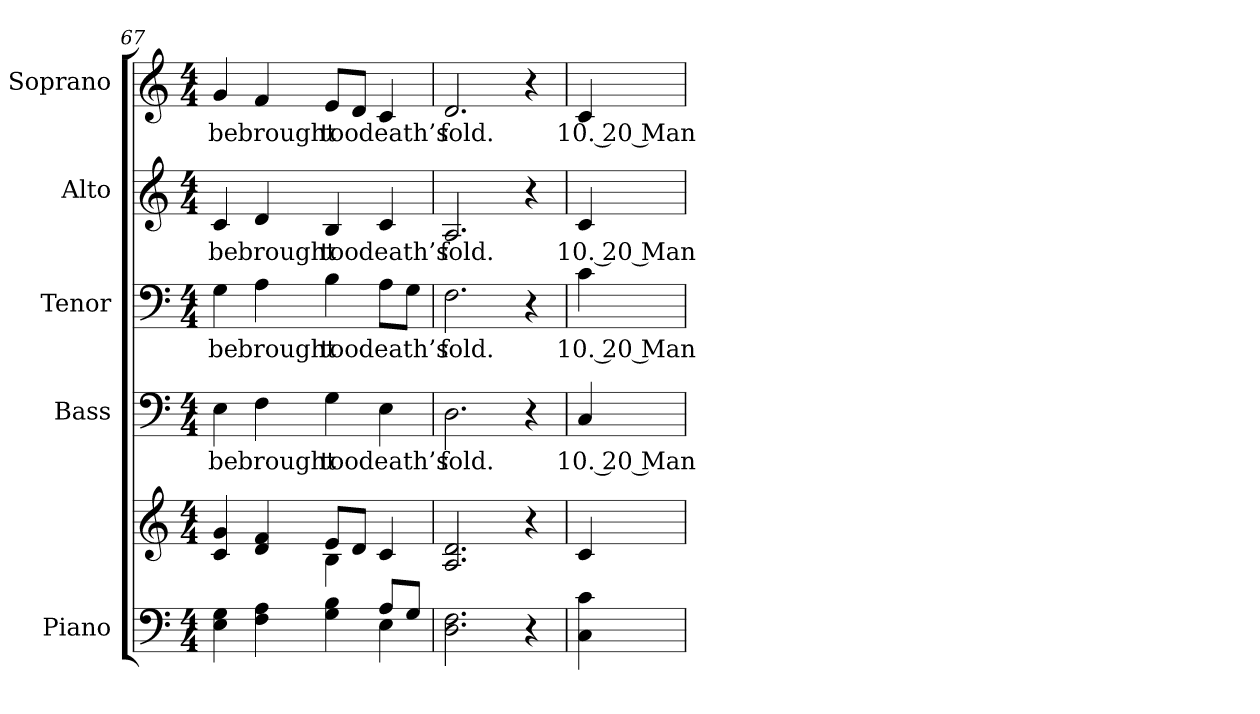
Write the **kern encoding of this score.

**kern	**kern	**kern	**text	**kern	**text	**kern	**text	**kern	**text
*part5	*part5	*part4	*part4	*part3	*part3	*part2	*part2	*part1	*part1
*staff6	*staff5	*staff4	*staff4	*staff3	*staff3	*staff2	*staff2	*staff1	*staff1
*I"Piano	*	*I"Bass	*	*I"Tenor	*	*I"Alto	*	*I"Soprano	*
*I'Pno.	*	*I'B.	*	*I'T.	*	*I'A.	*	*I'S.	*
*clefF4	*clefG2	*clefF4	*	*clefF4	*	*clefG2	*	*clefG2	*
*k[]	*k[]	*k[]	*	*k[]	*	*k[]	*	*k[]	*
*C:	*C:	*C:	*	*C:	*	*C:	*	*C:	*
*M4/4	*M4/4	*M4/4	*	*M4/4	*	*M4/4	*	*M4/4	*
=67	=67	=67	=67	=67	=67	=67	=67	=67	=67
*^	*^	*	*	*	*	*	*	*	*
!	!	!	!	!	!LO:LY:b:color=#000000	!	!	!	!	!	!
!	!	!	!	!	!	!	!LO:LY:b:color=#000000	!	!	!	!
!	!	!	!	!	!	!	!	!	!LO:LY:b:color=#000000	!	!
!	!	!	!	!	!	!	!	!	!	!	!LO:LY:b:color=#000000
4Ei\ 4Gi	2ryy	4ci/ 4gi	2ryy	4Ei\	be	4Gi\	be	4ci/	be	4gi/	be
!	!	!	!	!	!LO:LY:b:color=#000000	!	!	!	!	!	!
!	!	!	!	!	!	!	!LO:LY:b:color=#000000	!	!	!	!
!	!	!	!	!	!	!	!	!	!LO:LY:b:color=#000000	!	!
!	!	!	!	!	!	!	!	!	!	!	!LO:LY:b:color=#000000
4Fi\ 4Ai	.	4di/ 4fi	.	4Fi\	brought	4Ai\	brought	4di/	brought	4fi/	brought
!	!	!	!	!	!LO:LY:b:color=#000000	!	!	!	!	!	!
!	!	!	!	!	!	!	!LO:LY:b:color=#000000	!	!	!	!
!	!	!	!	!	!	!	!	!	!LO:LY:b:color=#000000	!	!
!	!	!	!	!	!	!	!	!	!	!	!LO:LY:b:color=#000000
4Gi\ 4Bi	4ryy	8ei/L	4Bi\	4Gi\	too	4Bi\	too	4Bi/	too	8ei/L	too
.	.	8di/J	.	.	.	.	.	.	.	8di/J	.
!	!	!	!	!	!LO:LY:b:color=#000000	!	!	!	!	!	!
!	!	!	!	!	!	!	!LO:LY:b:color=#000000	!	!	!	!
!	!	!	!	!	!	!	!	!	!LO:LY:b:color=#000000	!	!
!	!	!	!	!	!	!	!	!	!	!	!LO:LY:b:color=#000000
8Ai/L	4Ei\	4ci/	4ryy	4Ei\	death’s	8Ai\L	death’s	4ci/	death’s	4ci/	death’s
8Gi/J	.	.	.	.	.	8Gi\J	.	.	.	.	.
*v	*v	*	*	*	*	*	*	*	*	*	*
*	*v	*v	*	*	*	*	*	*	*	*
!!LO:PB:g=z
=68	=68	=68	=68	=68	=68	=68	=68	=68	=68
!	!	!	!LO:LY:b:color=#000000	!	!	!	!	!	!
!	!	!	!	!	!LO:LY:b:color=#000000	!	!	!	!
!	!	!	!	!	!	!	!LO:LY:b:color=#000000	!	!
!	!	!	!	!	!	!	!	!	!LO:LY:b:color=#000000
2.Di\ 2.Fi	2.Ai/ 2.di	2.Di\	fold.	2.Fi\	fold.	2.Ai/	fold.	2.di/	fold.
4r	4r	4r	.	4r	.	4r	.	4r	.
=69	=69	=69	=69	=69	=69	=69	=69	=69	=69
!	!	!	!LO:LY:b:color=#000000	!	!	!	!	!	!
!	!	!	!	!	!LO:LY:b:color=#000000	!	!	!	!
!	!	!	!	!	!	!	!LO:LY:b:color=#000000	!	!
!	!	!	!	!	!	!	!	!	!LO:LY:b:color=#000000
4Ci\ 4ci	4ci/	4Ci/	10. 20 Man	4ci\	10. 20 Man	4ci/	10. 20 Man	4ci/	10. 20 Man
=	=	=	=	=	=	=	=	=	=
*-	*-	*-	*-	*-	*-	*-	*-	*-	*-
